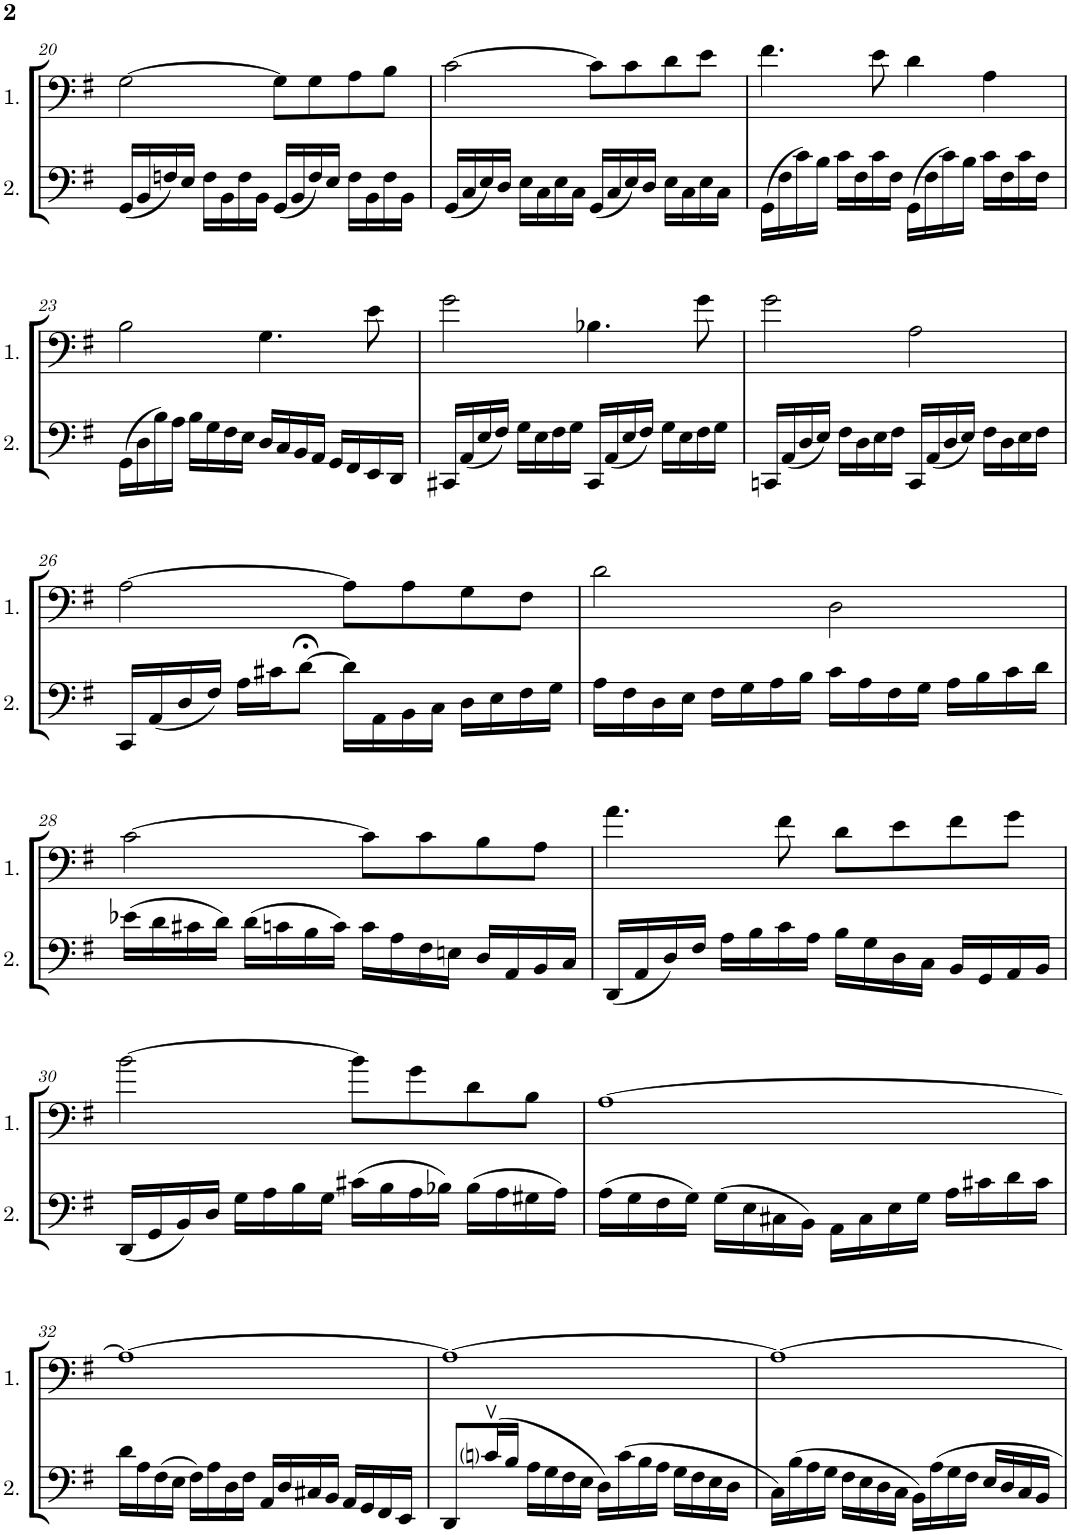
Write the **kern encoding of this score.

**kern	**kern
*part2	*part1
*staff2	*staff1
*I"Cello 2	*I"Cello 1
!!LO:PB:g=z
*clefF4	*clefF4
*k[f#]	*k[f#]
*M4/4	*M4/4
*met(c)	*met(c)
=20	=20
(16GG/LL	[2G\
16BB/	.
16Fn/)	.
16E/JJ	.
16F\LL	.
16BB\	.
16F\	.
16BB\JJ	.
(16GG/LL	8G\L]
16BB/	.
16F/)	8G\
16E/JJ	.
16F\LL	8A\
16BB\	.
16F\	8B\J
16BB\JJ	.
=21	=21
(16GG/LL	[2c\
16C/	.
16E/)	.
16D/JJ	.
16E\LL	.
16C\	.
16E\	.
16C\JJ	.
(16GG/LL	8c\L]
16C/	.
16E/)	8c\
16D/JJ	.
16E\LL	8d\
16C\	.
16E\	8e\J
16C\JJ	.
=22	=22
(16GG\LL	4.f#\
16F#\	.
16c\)	.
16B\JJ	.
16c\LL	.
16F#\	.
16c\	8e\
16F#\JJ	.
(16GG\LL	4d\
16F#\	.
16c\)	.
16B\JJ	.
16c\LL	4A\
16F#\	.
16c\	.
16F#\JJ	.
!!LO:LB:g=z
=23	=23
(16GG\LL	2B\
16D\	.
16B\)	.
16A\JJ	.
16B\LL	.
16G\	.
16F#\	.
16E\JJ	.
16D/LL	4.G\
16C/	.
16BB/	.
16AA/JJ	.
16GG/LL	.
16FF#/	.
16EE/	8e\
16DD/JJ	.
=24	=24
16CC#X/LL	2g\
(16AA/	.
16E/	.
16F#/JJ)	.
16G\LL	.
16E\	.
16F#\	.
16G\JJ	.
16CC#/LL	4.B-X\
(16AA/	.
16E/	.
16F#/JJ)	.
16G\LL	.
16E\	.
16F#\	8g\
16G\JJ	.
=25	=25
16CCn/LL	2g\
(16AA/	.
16D/	.
16E/JJ)	.
16F#\LL	.
16D\	.
16E\	.
16F#\JJ	.
16CC/LL	2A\
(16AA/	.
16D/	.
16E/JJ)	.
16F#\LL	.
16D\	.
16E\	.
16F#\JJ	.
!!LO:LB:g=z
=26	=26
16CC/LL	[2A\
(16AA/	.
16D/	.
16F#/JJ)	.
16A\LL	.
16c#X\J	.
[8d;<\J	.
16d\LL]	8A\L]
16AA\	.
16BB\	8A\
16C\JJ	.
16D\LL	8G\
16E\	.
16F#\	8F#\J
16G\JJ	.
=27	=27
16A\LL	2d\
16F#\	.
16D\	.
16E\JJ	.
16F#\LL	.
16G\	.
16A\	.
16B\JJ	.
16c\LL	2D\
16A\	.
16F#\	.
16G\JJ	.
16A\LL	.
16B\	.
16c\	.
16d\JJ	.
!!LO:LB:g=z
=28	=28
(16e-X\LL	[2c\
16d\	.
16c#X\	.
16d\JJ)	.
(16d\LL	.
16cn\	.
16B\	.
16c\JJ)	.
16c\LL	8c\L]
16A\	.
16F#\	8c\
16En\JJ	.
16D/LL	8B\
16AA/	.
16BB/	8A\J
16C/JJ	.
=29	=29
(16DD/LL	4.a\
16AA/	.
16D/)	.
16F#/JJ	.
16A\LL	.
16B\	.
16c\	8f#\
16A\JJ	.
16B\LL	8d\L
16G\	.
16D\	8e\
16C\JJ	.
16BB/LL	8f#\
16GG/	.
16AA/	8g\J
16BB/JJ	.
!!LO:LB:g=z
=30	=30
(16DD/LL	[2b\
16GG/	.
16BB/)	.
16D/JJ	.
16G\LL	.
16A\	.
16B\	.
16G\JJ	.
(16c#X\LL	8b\L]
16B\	.
16A\	8g\
16B-X\JJ)	.
(16B-\LL	8d\
16A\	.
16G#X\	8B\J
16A\JJ)	.
=31	=31
(16A\LL	[1A
16G\	.
16F#\	.
16G\JJ)	.
(16G\LL	.
16E\	.
16C#X\	.
16BB\JJ)	.
16AA\LL	.
16C#\	.
16E\	.
16G\JJ	.
16A\LL	.
16c#X\	.
16d\	.
16c#\JJ	.
!!LO:LB:g=z
=32	=32
16d\LL	1A_
16A\	.
(16F#\	.
16E\JJ	.
16F#\LL)	.
16A\	.
16D\	.
16F#\JJ	.
16AA/LL	.
16D/	.
16C#X/	.
16BB/JJ	.
16AA/LL	.
16GG/	.
16FF#/	.
16EE/JJ	.
=33	=33
8DD/L	1A_
(16cniv/L	.
16B/JJ	.
16A\LL	.
16G\	.
16F#\	.
16E\JJ	.
16D\LL)	.
(16c\	.
16B\	.
16A\JJ	.
16G\LL	.
16F#\	.
16E\	.
16D\JJ	.
=34	=34
16C\LL)	1A_
(16B\	.
16A\	.
16G\JJ	.
16F#\LL	.
16E\	.
16D\	.
16C\JJ	.
16BB\LL)	.
16A\	.
16G\	.
16F#\JJ	.
16E/LL	.
16D/	.
16C/	.
16BB/JJ	.
=	=
*-	*-
